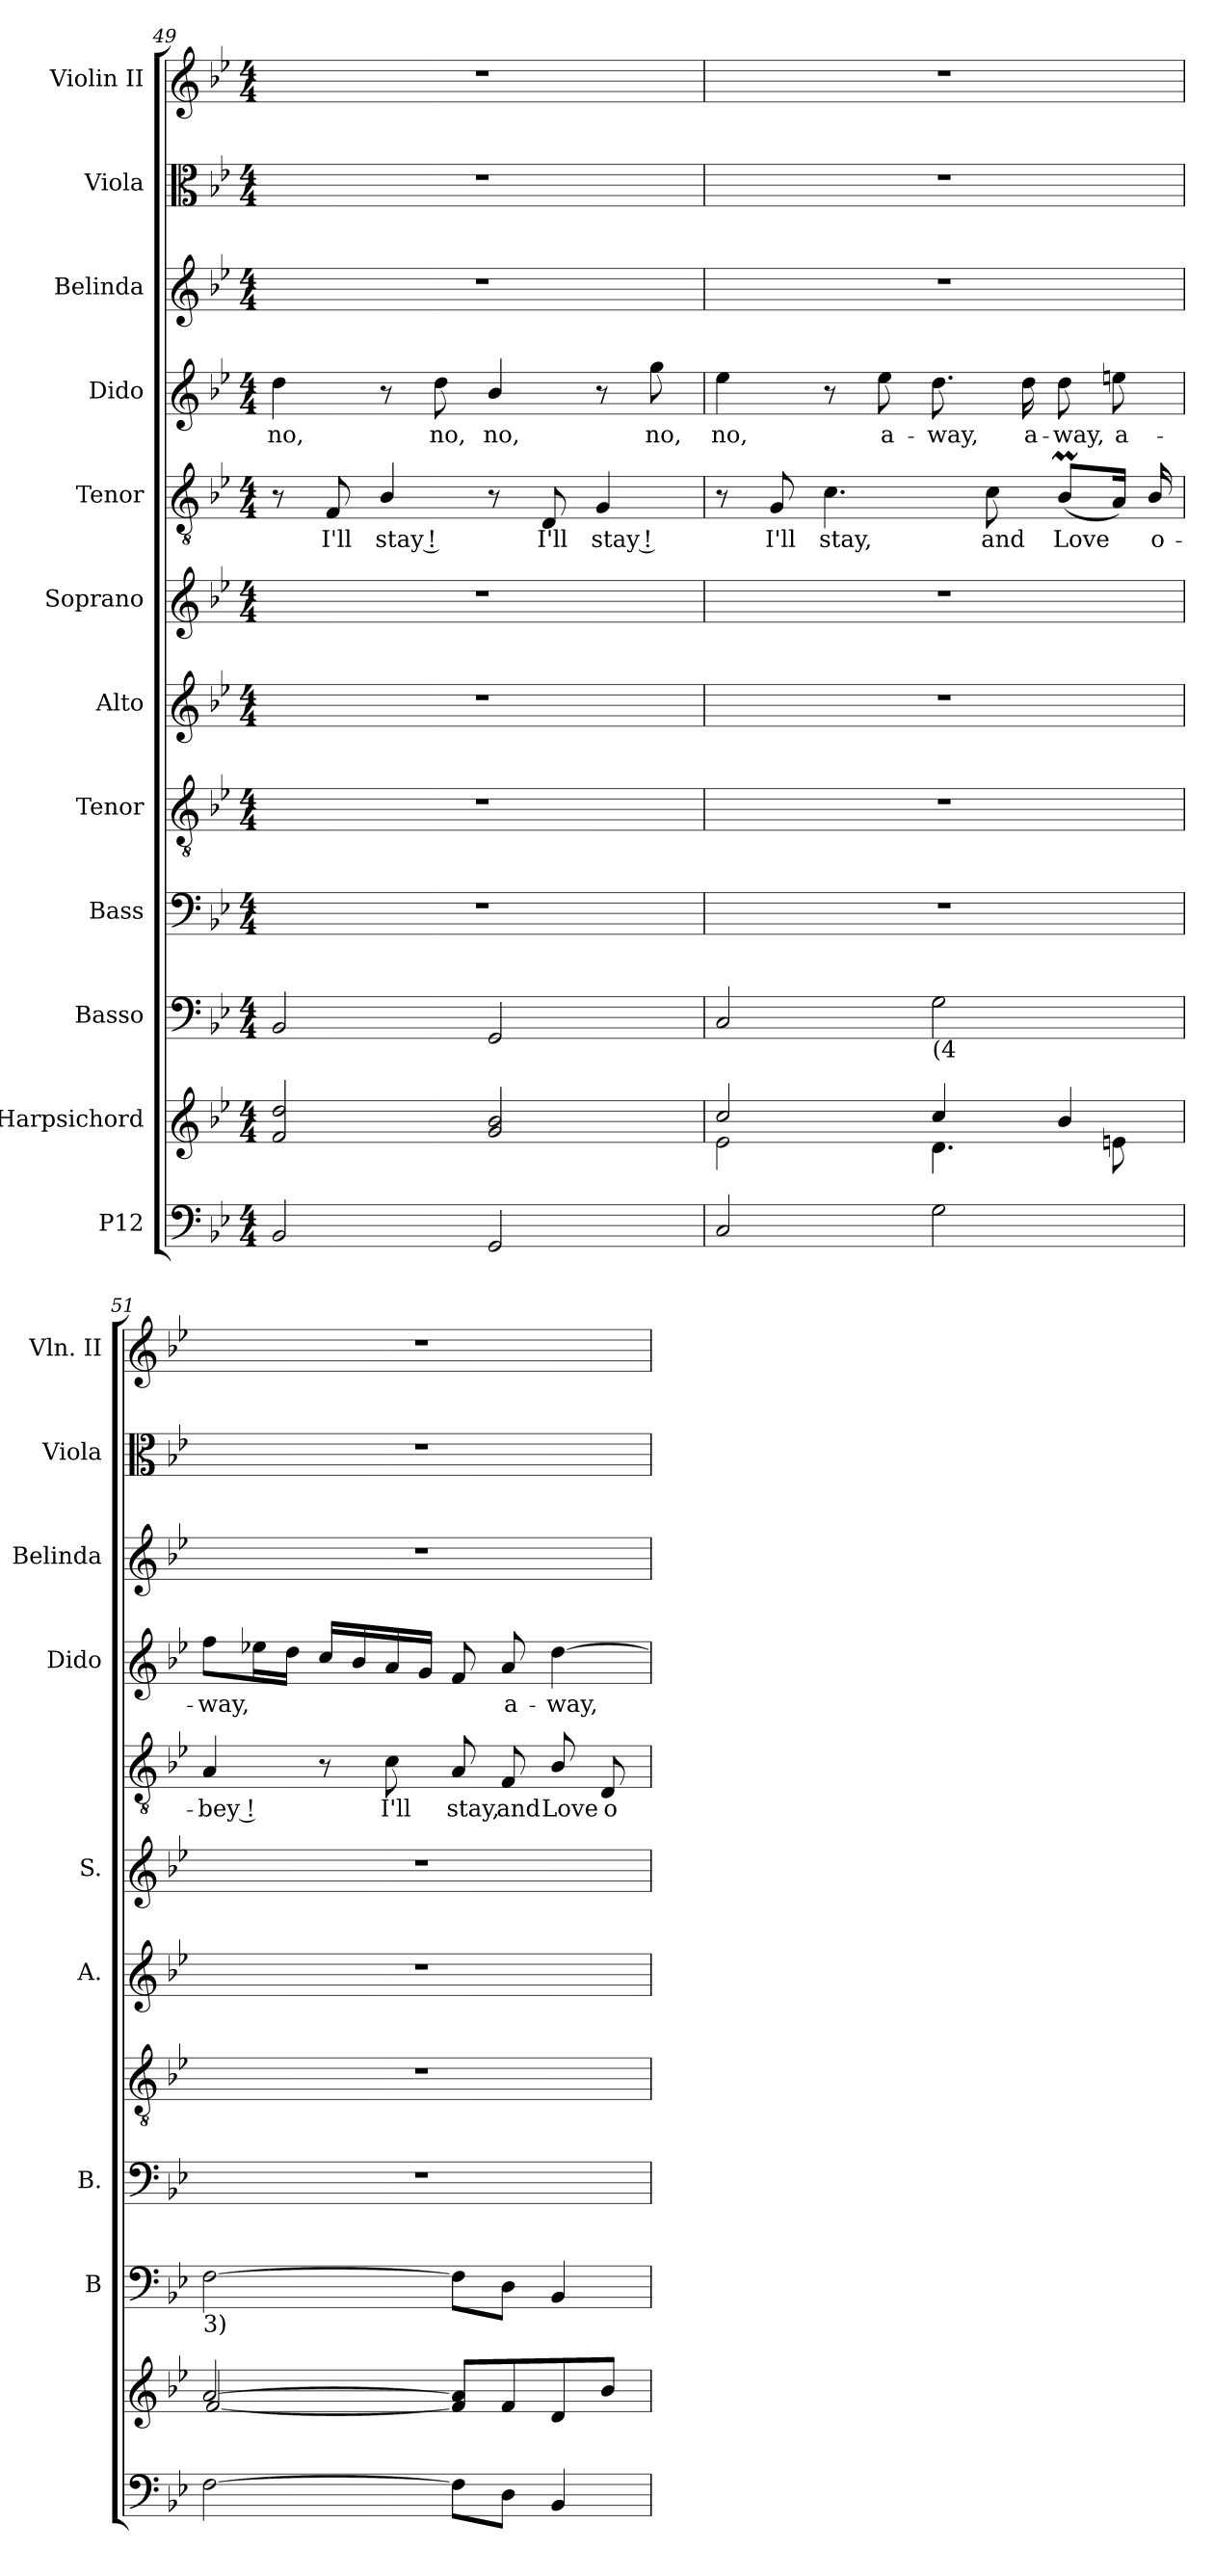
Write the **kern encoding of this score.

**kern	**kern	**kern	**kern	**kern	**kern	**kern	**kern	**text	**kern	**text	**kern	**kern	**kern
*part12	*part11	*part10	*part9	*part8	*part7	*part6	*part5	*part5	*part4	*part4	*part3	*part2	*part1
*staff12	*staff11	*staff10	*staff9	*staff8	*staff7	*staff6	*staff5	*staff5	*staff4	*staff4	*staff3	*staff2	*staff1
*I"P12	*I"Harpsichord	*I"Basso	*I"Bass	*I"Tenor	*I"Alto	*I"Soprano	*I"Tenor	*	*I"Dido	*	*I"Belinda	*I"Viola	*I"Violin II
*	*	*I'B	*I'B.	*	*I'A.	*I'S.	*	*	*I'Dido	*	*I'Belinda	*I'Viola	*I'Vln. II
*clefF4	*clefG2	*clefF4	*clefF4	*clefGv2	*clefG2	*clefG2	*clefGv2	*	*clefG2	*	*clefG2	*clefC3	*clefG2
*	*	*	*	*ITrd7c12	*	*	*ITrd7c12	*	*	*	*	*	*
*k[b-e-]	*k[b-e-]	*k[b-e-]	*k[b-e-]	*k[b-e-]	*k[b-e-]	*k[b-e-]	*k[b-e-]	*	*k[b-e-]	*	*k[b-e-]	*k[b-e-]	*k[b-e-]
*g:	*g:	*g:	*g:	*g:	*g:	*g:	*g:	*	*g:	*	*g:	*g:	*g:
*M4/4	*M4/4	*M4/4	*M4/4	*M4/4	*M4/4	*M4/4	*M4/4	*	*M4/4	*	*M4/4	*M4/4	*M4/4
=49	=49	=49	=49	=49	=49	=49	=49	=49	=49	=49	=49	=49	=49
!	!	!	!	!	!	!	!	!	!	!LO:LY:b:color=#000000	!	!	!
2BB-i/	2fi/ 2ddi	2BB-i/	1r	1r	1r	1r	8r	.	4ddi\	no,	1r	1r	1r
!	!	!	!	!	!	!	!	!LO:LY:b:color=#000000	!	!	!	!	!
.	.	.	.	.	.	.	8FFi/	I'll	.	.	.	.	.
!	!	!	!	!	!	!	!	!LO:LY:b:color=#000000	!	!	!	!	!
.	.	.	.	.	.	.	4BB-i/	stay !	8r	.	.	.	.
!	!	!	!	!	!	!	!	!	!	!LO:LY:b:color=#000000	!	!	!
.	.	.	.	.	.	.	.	.	8ddi\	no,	.	.	.
!	!	!	!	!	!	!	!	!	!	!LO:LY:b:color=#000000	!	!	!
2GGi/	2gi/ 2b-i	2GGi/	.	.	.	.	8r	.	4b-i/	no,	.	.	.
!	!	!	!	!	!	!	!	!LO:LY:b:color=#000000	!	!	!	!	!
.	.	.	.	.	.	.	8DDi/	I'll	.	.	.	.	.
!	!	!	!	!	!	!	!	!LO:LY:b:color=#000000	!	!	!	!	!
.	.	.	.	.	.	.	4GGi/	stay !	8r	.	.	.	.
!	!	!	!	!	!	!	!	!	!	!LO:LY:b:color=#000000	!	!	!
.	.	.	.	.	.	.	.	.	8ggi\	no,	.	.	.
!!LO:PB:g=z
=50	=50	=50	=50	=50	=50	=50	=50	=50	=50	=50	=50	=50	=50
*	*^	*	*	*	*	*	*	*	*	*	*	*	*
!	!	!	!	!	!	!	!	!	!	!	!LO:LY:b:color=#000000	!	!	!
2Ci/	2cci/	2e-i\	2Ci/	1r	1r	1r	1r	8r	.	4ee-i\	no,	1r	1r	1r
!	!	!	!	!	!	!	!	!	!LO:LY:b:color=#000000	!	!	!	!	!
.	.	.	.	.	.	.	.	8GGi/	I'll	.	.	.	.	.
!	!	!	!	!	!	!	!	!	!LO:LY:b:color=#000000	!	!	!	!	!
.	.	.	.	.	.	.	.	4.Ci\	stay,	8r	.	.	.	.
!	!	!	!	!	!	!	!	!	!	!	!LO:LY:b:color=#000000	!	!	!
.	.	.	.	.	.	.	.	.	.	8ee-i\	a-	.	.	.
!	!	!	!LO:TX:b:t=(4	!	!	!	!	!	!	!	!	!	!	!
!	!	!	!	!	!	!	!	!	!	!	!LO:LY:b:color=#000000	!	!	!
2Gi\	4cci/	4.di\	2Gi\	.	.	.	.	.	.	8.ddi\	-way,	.	.	.
!	!	!	!	!	!	!	!	!	!LO:LY:b:color=#000000	!	!	!	!	!
.	.	.	.	.	.	.	.	8Ci\	and	.	.	.	.	.
!	!	!	!	!	!	!	!	!	!	!	!LO:LY:b:color=#000000	!	!	!
.	.	.	.	.	.	.	.	.	.	16ddi\	a-	.	.	.
!	!	!	!	!	!	!	!	!	!LO:LY:b:color=#000000	!	!	!	!	!
!	!	!	!	!	!	!	!	!	!	!	!LO:LY:b:color=#000000	!	!	!
.	4b-i/	.	.	.	.	.	.	(8BB-Mi/L	Love	8ddi\	-way,	.	.	.
!	!	!	!	!	!	!	!	!	!	!	!LO:LY:b:color=#000000	!	!	!
.	.	8eni\	.	.	.	.	.	16AAi/Jk)	.	8eeni\	a-	.	.	.
!	!	!	!	!	!	!	!	!	!LO:LY:b:color=#000000	!	!	!	!	!
.	.	.	.	.	.	.	.	16BB-i/	o-	.	.	.	.	.
=51	=51	=51	=51	=51	=51	=51	=51	=51	=51	=51	=51	=51	=51	=51
!	!	!	!	!	!	!	!	!	!LO:LY:b:color=#000000	!	!	!	!	!
!	!	!	!LO:TX:b:t=3)	!	!	!	!	!	!	!	!	!	!	!
!	!	!	!	!	!	!	!	!	!	!	!LO:LY:b:color=#000000	!	!	!
[2Fi\	[2ai/	[2fi/	[2Fi\	1r	1r	1r	1r	4AAi/	-bey !	8ffi\L	-way,	1r	1r	1r
.	.	.	.	.	.	.	.	.	.	16ee-Xi\L	.	.	.	.
.	.	.	.	.	.	.	.	.	.	16ddi\JJ	.	.	.	.
.	.	.	.	.	.	.	.	8r	.	16cci/LL	.	.	.	.
.	.	.	.	.	.	.	.	.	.	16b-i/	.	.	.	.
!	!	!	!	!	!	!	!	!	!LO:LY:b:color=#000000	!	!	!	!	!
.	.	.	.	.	.	.	.	8Ci\	I'll	16ai/	.	.	.	.
.	.	.	.	.	.	.	.	.	.	16gi/JJ	.	.	.	.
!	!	!	!	!	!	!	!	!	!LO:LY:b:color=#000000	!	!	!	!	!
8Fi\L]	8fi/] 8ai]L	8ryy	8Fi\L]	.	.	.	.	8AAi/	stay,	8fi/	.	.	.	.
!	!	!	!	!	!	!	!	!	!LO:LY:b:color=#000000	!	!	!	!	!
!	!	!	!	!	!	!	!	!	!	!	!LO:LY:b:color=#000000	!	!	!
8Di\J	8fi/	8ryy	8Di\J	.	.	.	.	8FFi/	and	8ai/	a-	.	.	.
!	!	!	!	!	!	!	!	!	!LO:LY:b:color=#000000	!	!	!	!	!
!	!	!	!	!	!	!	!	!	!	!	!LO:LY:b:color=#000000	!	!	!
4BB-i/	8di/	4ryy	4BB-i/	.	.	.	.	8BB-i/	Love	[4ddi\	-way,	.	.	.
!	!	!	!	!	!	!	!	!	!LO:LY:b:color=#000000	!	!	!	!	!
.	8b-i/J	.	.	.	.	.	.	8DDi/	o-	.	.	.	.	.
*	*v	*v	*	*	*	*	*	*	*	*	*	*	*	*
=	=	=	=	=	=	=	=	=	=	=	=	=	=
*-	*-	*-	*-	*-	*-	*-	*-	*-	*-	*-	*-	*-	*-
